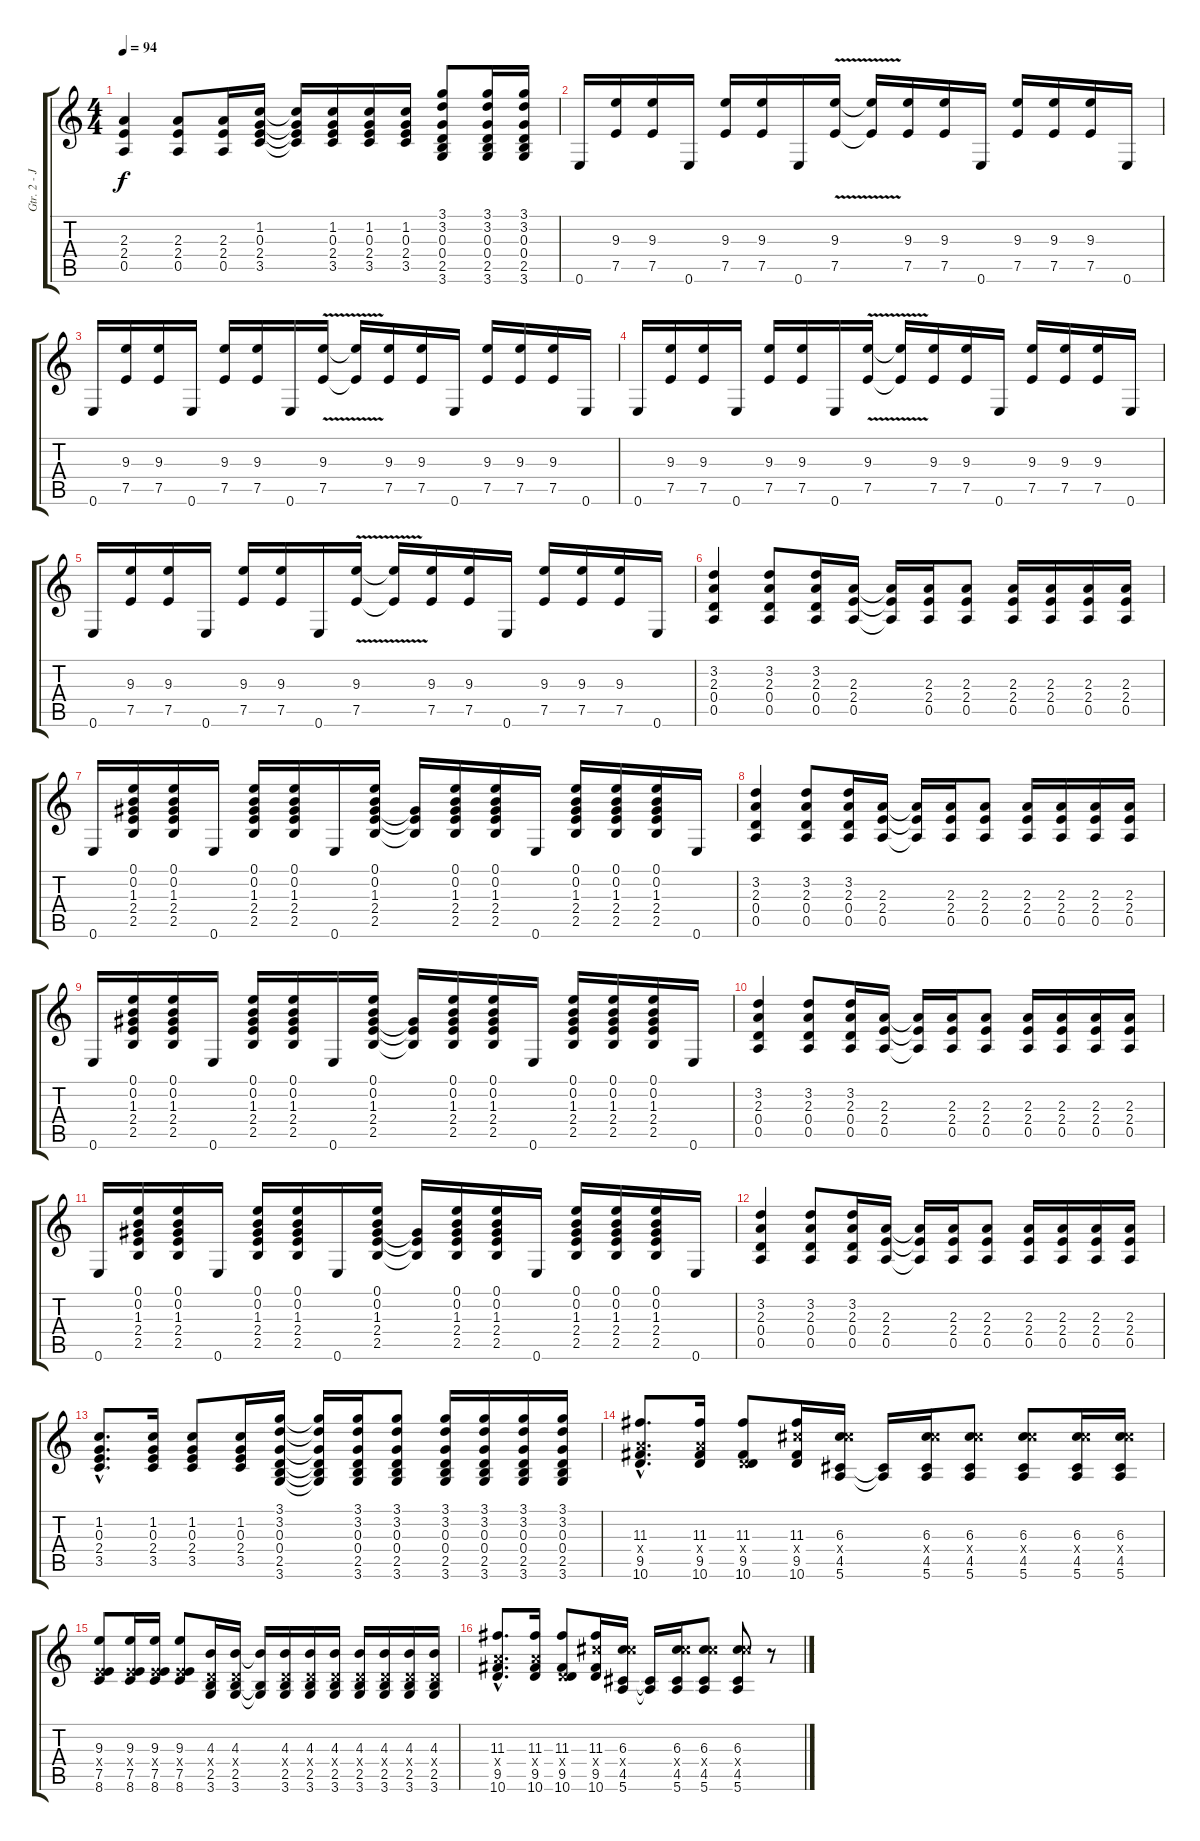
\track ("Gtr. 2 - James" "Gtr. 2 - J") {instrument distortionguitar}
\staff {score tabs}
\tuning (E4 B3 G3 D3 A2 E2) {hide}
\ts (4 4)
\tempo 94
\clef g2
\ks c
(2.3 2.4 0.5).4{dy f} (2.3 2.4 0.5).8 (2.3 2.4 0.5).16 (1.2 0.3 2.4 3.5).16 (1.2{t} 0.3{t} 2.4{t} 3.5{t}).16 (1.2 0.3 2.4 3.5).16 (1.2 0.3 2.4 3.5).16 (1.2 0.3 2.4 3.5).16 (3.1 3.2 0.3 0.4 2.5 3.6).8 (3.1 3.2 0.3 0.4 2.5 3.6).16 (3.1 3.2 0.3 0.4 2.5 3.6).16 |
0.6.16 (9.3 7.5).16 (9.3 7.5).16 0.6.16 (9.3 7.5).16 (9.3 7.5).16 0.6.16 (9.3{v} 7.5{v}).16 (9.3{t} 7.5{t}).16 (9.3 7.5).16 (9.3 7.5).16 0.6.16 (9.3 7.5).16 (9.3 7.5).16 (9.3 7.5).16 0.6.16 |
0.6.16 (9.3 7.5).16 (9.3 7.5).16 0.6.16 (9.3 7.5).16 (9.3 7.5).16 0.6.16 (9.3{v} 7.5{v}).16 (9.3{t} 7.5{t}).16 (9.3 7.5).16 (9.3 7.5).16 0.6.16 (9.3 7.5).16 (9.3 7.5).16 (9.3 7.5).16 0.6.16 |
0.6.16 (9.3 7.5).16 (9.3 7.5).16 0.6.16 (9.3 7.5).16 (9.3 7.5).16 0.6.16 (9.3{v} 7.5{v}).16 (9.3{t} 7.5{t}).16 (9.3 7.5).16 (9.3 7.5).16 0.6.16 (9.3 7.5).16 (9.3 7.5).16 (9.3 7.5).16 0.6.16 |
0.6.16 (9.3 7.5).16 (9.3 7.5).16 0.6.16 (9.3 7.5).16 (9.3 7.5).16 0.6.16 (9.3{v} 7.5{v}).16 (9.3{t} 7.5{t}).16 (9.3 7.5).16 (9.3 7.5).16 0.6.16 (9.3 7.5).16 (9.3 7.5).16 (9.3 7.5).16 0.6.16 |
(3.2 2.3 0.4 0.5).4 (3.2 2.3 0.4 0.5).8 (3.2 2.3 0.4 0.5).16 (2.3 2.4 0.5).16 (2.3{t} 2.4{t} 0.5{t}).16 (2.3 2.4 0.5).16 (2.3 2.4 0.5).8 (2.3 2.4 0.5).16 (2.3 2.4 0.5).16 (2.3 2.4 0.5).16 (2.3 2.4 0.5).16 |
0.6.16 (0.1 0.2 1.3 2.4 2.5).16 (0.1 0.2 1.3 2.4 2.5).16 0.6.16 (0.1 0.2 1.3 2.4 2.5).16 (0.1 0.2 1.3 2.4 2.5).16 0.6.16 (0.1 0.2 1.3 2.4 2.5).16 (1.3{t} 2.4{t} 2.5{t}).16 (0.1 0.2 1.3 2.4 2.5).16 (0.1 0.2 1.3 2.4 2.5).16 0.6.16 (0.1 0.2 1.3 2.4 2.5).16 (0.1 0.2 1.3 2.4 2.5).16 (0.1 0.2 1.3 2.4 2.5).16 0.6.16 |
(3.2 2.3 0.4 0.5).4 (3.2 2.3 0.4 0.5).8 (3.2 2.3 0.4 0.5).16 (2.3 2.4 0.5).16 (2.3{t} 2.4{t} 0.5{t}).16 (2.3 2.4 0.5).16 (2.3 2.4 0.5).8 (2.3 2.4 0.5).16 (2.3 2.4 0.5).16 (2.3 2.4 0.5).16 (2.3 2.4 0.5).16 |
0.6.16 (0.1 0.2 1.3 2.4 2.5).16 (0.1 0.2 1.3 2.4 2.5).16 0.6.16 (0.1 0.2 1.3 2.4 2.5).16 (0.1 0.2 1.3 2.4 2.5).16 0.6.16 (0.1 0.2 1.3 2.4 2.5).16 (1.3{t} 2.4{t} 2.5{t}).16 (0.1 0.2 1.3 2.4 2.5).16 (0.1 0.2 1.3 2.4 2.5).16 0.6.16 (0.1 0.2 1.3 2.4 2.5).16 (0.1 0.2 1.3 2.4 2.5).16 (0.1 0.2 1.3 2.4 2.5).16 0.6.16 |
(3.2 2.3 0.4 0.5).4 (3.2 2.3 0.4 0.5).8 (3.2 2.3 0.4 0.5).16 (2.3 2.4 0.5).16 (2.3{t} 2.4{t} 0.5{t}).16 (2.3 2.4 0.5).16 (2.3 2.4 0.5).8 (2.3 2.4 0.5).16 (2.3 2.4 0.5).16 (2.3 2.4 0.5).16 (2.3 2.4 0.5).16 |
0.6.16 (0.1 0.2 1.3 2.4 2.5).16 (0.1 0.2 1.3 2.4 2.5).16 0.6.16 (0.1 0.2 1.3 2.4 2.5).16 (0.1 0.2 1.3 2.4 2.5).16 0.6.16 (0.1 0.2 1.3 2.4 2.5).16 (1.3{t} 2.4{t} 2.5{t}).16 (0.1 0.2 1.3 2.4 2.5).16 (0.1 0.2 1.3 2.4 2.5).16 0.6.16 (0.1 0.2 1.3 2.4 2.5).16 (0.1 0.2 1.3 2.4 2.5).16 (0.1 0.2 1.3 2.4 2.5).16 0.6.16 |
(3.2 2.3 0.4 0.5).4 (3.2 2.3 0.4 0.5).8 (3.2 2.3 0.4 0.5).16 (2.3 2.4 0.5).16 (2.3{t} 2.4{t} 0.5{t}).16 (2.3 2.4 0.5).16 (2.3 2.4 0.5).8 (2.3 2.4 0.5).16 (2.3 2.4 0.5).16 (2.3 2.4 0.5).16 (2.3 2.4 0.5).16 |
(1.2{hac} 0.3{hac} 2.4{hac} 3.5{hac}).8{d} (1.2 0.3 2.4 3.5).16 (1.2 0.3 2.4 3.5).8 (1.2 0.3 2.4 3.5).16 (3.1 3.2 0.3 0.4 2.5 3.6).16 (3.1{t} 3.2{t} 0.3{t} 0.4{t} 2.5{t} 3.6{t}).16 (3.1 3.2 0.3 0.4 2.5 3.6).16 (3.1 3.2 0.3 0.4 2.5 3.6).8 (3.1 3.2 0.3 0.4 2.5 3.6).16 (3.1 3.2 0.3 0.4 2.5 3.6).16 (3.1 3.2 0.3 0.4 2.5 3.6).16 (3.1 3.2 0.3 0.4 2.5 3.6).16 |
(11.3{hac} 7.4{hac x} 9.5{hac} 10.6{hac}).8{d} (11.3 7.4{x} 9.5 10.6).16 (11.3 0.4{x} 9.5 10.6).8 (11.3 11.4{x} 9.5 10.6).16 (6.3 11.4{x} 4.5 5.6).16 (4.5{t} 5.6{t}).16 (6.3 11.4{x} 4.5 5.6).16 (6.3 11.4{x} 4.5 5.6).8 (6.3 11.4{x} 4.5 5.6).8 (6.3 11.4{x} 4.5 5.6).16 (6.3 11.4{x} 4.5 5.6).16 |
(9.3 2.4{x} 7.5 8.6).8 (9.3 2.4{x} 7.5 8.6).16 (9.3 2.4{x} 7.5 8.6).16 (9.3 2.4{x} 7.5 8.6).8 (4.3 0.4{x} 2.5 3.6).16 (4.3 0.4{x} 2.5 3.6).16 (4.3{t} 2.5{t} 3.6{t}).16 (4.3 0.4{x} 2.5 3.6).16 (4.3 0.4{x} 2.5 3.6).16 (4.3 0.4{x} 2.5 3.6).16 (4.3 0.4{x} 2.5 3.6).16 (4.3 0.4{x} 2.5 3.6).16 (4.3 0.4{x} 2.5 3.6).16 (4.3 0.4{x} 2.5 3.6).16 |
(11.3{hac} 7.4{hac x} 9.5{hac} 10.6{hac}).8{d} (11.3 7.4{x} 9.5 10.6).16 (11.3 0.4{x} 9.5 10.6).8 (11.3 11.4{x} 9.5 10.6).16 (6.3 11.4{x} 4.5 5.6).16 (4.5{t} 5.6{t}).16 (6.3 11.4{x} 4.5 5.6).16 (6.3 11.4{x} 4.5 5.6).8 (6.3 11.4{x} 4.5 5.6).8 r.8
